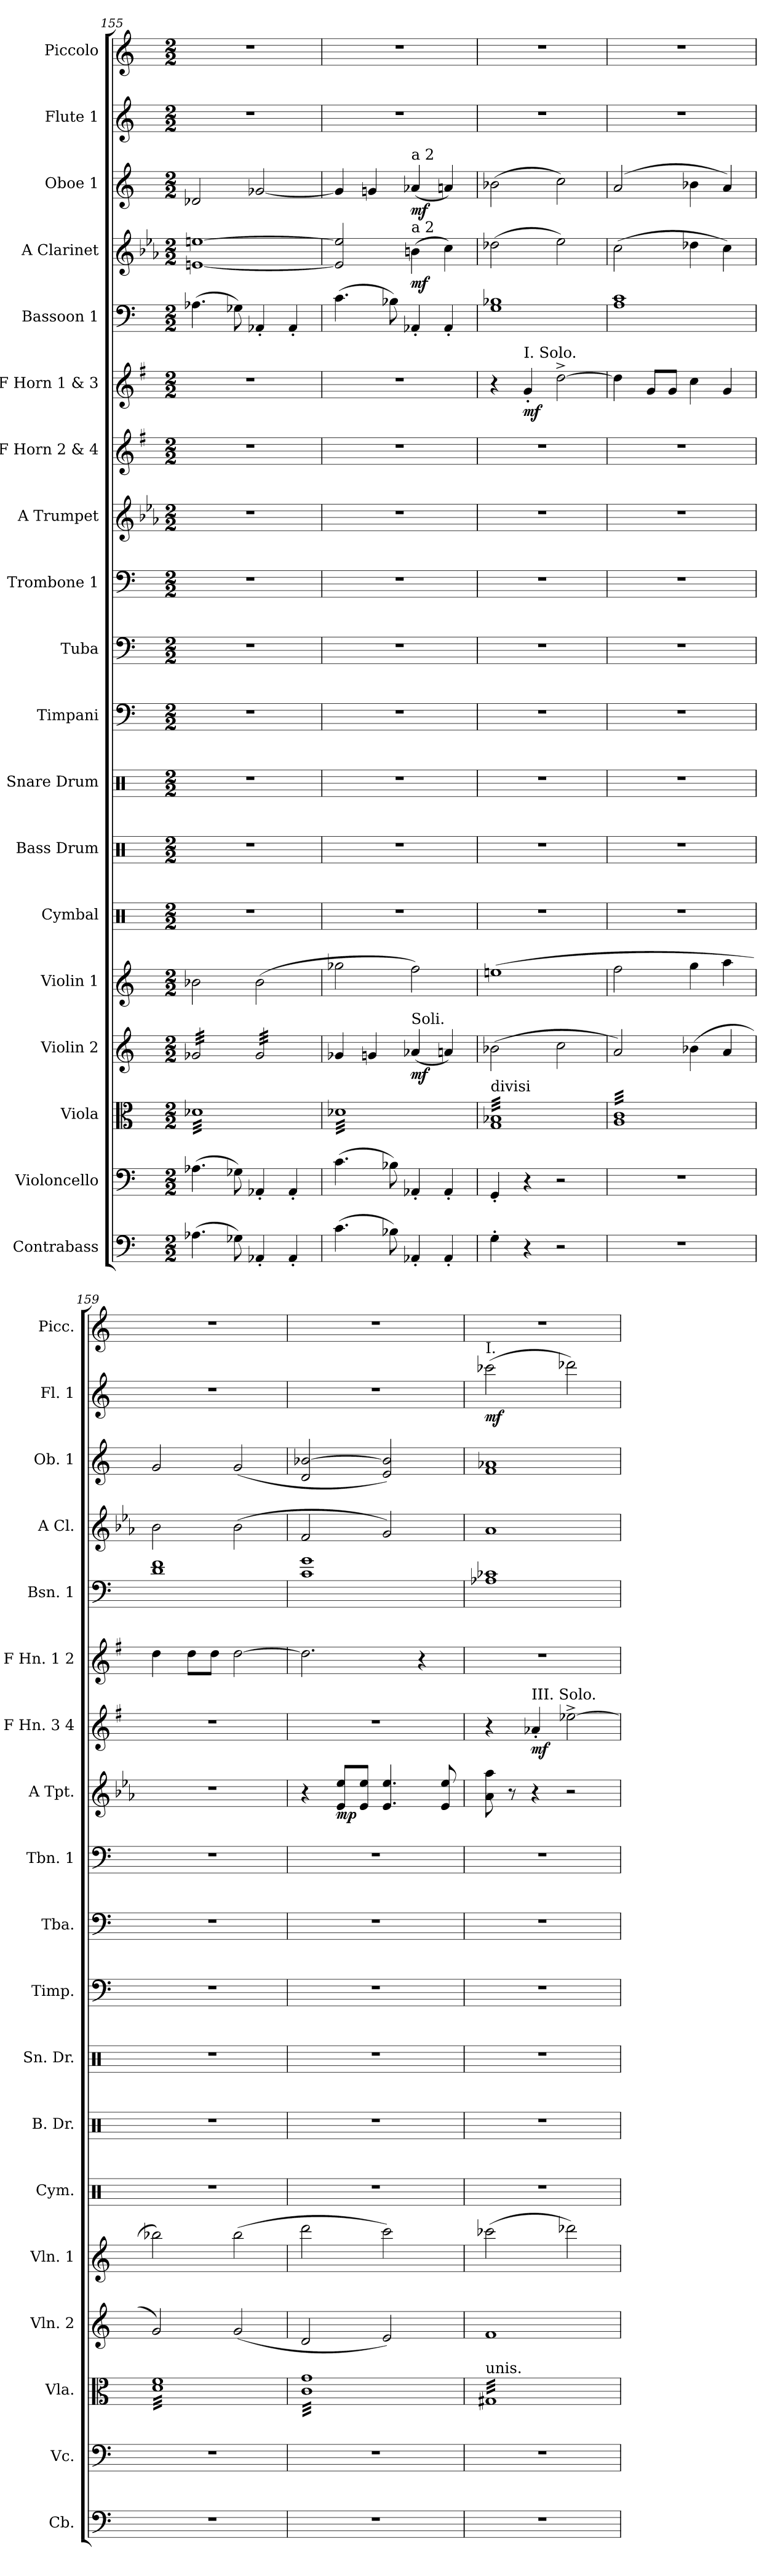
**kern	**kern	**kern	**kern	**dynam	**kern	**kern	**kern	**kern	**kern	**kern	**kern	**kern	**dynam	**kern	**dynam	**kern	**dynam	**kern	**kern	**dynam	**kern	**dynam	**kern	**dynam	**kern
*part19	*part18	*part17	*part16	*part16	*part15	*part14	*part13	*part12	*part11	*part10	*part9	*part8	*part8	*part7	*part7	*part6	*part6	*part5	*part4	*part4	*part3	*part3	*part2	*part2	*part1
*staff19	*staff18	*staff17	*staff16	*staff16	*staff15	*staff14	*staff13	*staff12	*staff11	*staff10	*staff9	*staff8	*staff8	*staff7	*staff7	*staff6	*staff6	*staff5	*staff4	*staff4	*staff3	*staff3	*staff2	*staff2	*staff1
*I"Contrabass	*I"Violoncello	*I"Viola	*I"Violin 2	*	*I"Violin 1	*I"Cymbal	*I"Bass Drum	*I"Snare Drum	*I"Timpani	*I"Tuba	*I"Trombone 1	*I"A Trumpet	*	*I"F Horn 2 &amp; 4	*	*I"F Horn 1 &amp; 3	*	*I"Bassoon 1	*I"A Clarinet	*	*I"Oboe 1	*	*I"Flute 1	*	*I"Piccolo
*I'Cb.	*I'Vc.	*I'Vla.	*I'Vln. 2	*	*I'Vln. 1	*I'Cym.	*I'B. Dr.	*I'Sn. Dr.	*I'Timp.	*I'Tba.	*I'Tbn. 1	*I'A Tpt.	*	*I'F Hn. 3 4	*	*I'F Hn. 1 2	*	*I'Bsn. 1	*I'A Cl.	*	*I'Ob. 1	*	*I'Fl. 1	*	*I'Picc.
*clefF4	*clefF4	*clefC3	*clefG2	*	*clefG2	*clefX	*clefX	*clefX	*clefF4	*clefF4	*clefF4	*clefG2	*	*clefG2	*	*clefG2	*	*clefF4	*clefG2	*	*clefG2	*	*clefG2	*	*clefG2
*ITrd7c12	*	*	*	*	*	*	*	*	*	*	*	*ITrd2c3	*	*ITrd4c7	*	*ITrd4c7	*	*	*ITrd2c3	*	*	*	*	*	*ITrd-7c-12
*k[]	*k[]	*k[]	*k[]	*	*k[]	*k[]	*k[]	*k[]	*k[]	*k[]	*k[]	*k[]	*	*k[]	*	*k[]	*	*k[]	*k[]	*	*k[]	*	*k[]	*	*k[]
*M2/2	*M2/2	*M2/2	*M2/2	*	*M2/2	*M2/2	*M2/2	*M2/2	*M2/2	*M2/2	*M2/2	*M2/2	*	*M2/2	*	*M2/2	*	*M2/2	*M2/2	*	*M2/2	*	*M2/2	*	*M2/2
=155	=155	=155	=155	=155	=155	=155	=155	=155	=155	=155	=155	=155	=155	=155	=155	=155	=155	=155	=155	=155	=155	=155	=155	=155	=155
*	*	*tremolo	*	*	*	*	*	*	*	*	*	*	*	*	*	*	*	*	*	*	*	*	*	*	*
*	*	*	*tremolo	*	*	*	*	*	*	*	*	*	*	*	*	*	*	*	*	*	*	*	*	*	*
(4.AA-X\	(4.A-X\	32d-XLLL	32g-X/LLL	.	2b-X\	1r	1r	1r	1r	1r	1r	1r	.	1r	.	1r	.	(4.A-X\	[1c#X [1cc#X	.	2d-X/	.	1r	.	1r
.	.	32d-X	32g-X/	.	.	.	.	.	.	.	.	.	.	.	.	.	.	.	.	.	.	.	.	.	.
.	.	32d-X	32g-X/	.	.	.	.	.	.	.	.	.	.	.	.	.	.	.	.	.	.	.	.	.	.
.	.	32d-X	32g-X/	.	.	.	.	.	.	.	.	.	.	.	.	.	.	.	.	.	.	.	.	.	.
.	.	32d-X	32g-X/	.	.	.	.	.	.	.	.	.	.	.	.	.	.	.	.	.	.	.	.	.	.
.	.	32d-X	32g-X/	.	.	.	.	.	.	.	.	.	.	.	.	.	.	.	.	.	.	.	.	.	.
.	.	32d-X	32g-X/	.	.	.	.	.	.	.	.	.	.	.	.	.	.	.	.	.	.	.	.	.	.
.	.	32d-X	32g-X/	.	.	.	.	.	.	.	.	.	.	.	.	.	.	.	.	.	.	.	.	.	.
.	.	32d-X	32g-X/	.	.	.	.	.	.	.	.	.	.	.	.	.	.	.	.	.	.	.	.	.	.
.	.	32d-X	32g-X/	.	.	.	.	.	.	.	.	.	.	.	.	.	.	.	.	.	.	.	.	.	.
.	.	32d-X	32g-X/	.	.	.	.	.	.	.	.	.	.	.	.	.	.	.	.	.	.	.	.	.	.
.	.	32d-X	32g-X/	.	.	.	.	.	.	.	.	.	.	.	.	.	.	.	.	.	.	.	.	.	.
8GG-X\)	8G-X\)	32d-X	32g-X/	.	.	.	.	.	.	.	.	.	.	.	.	.	.	8G-X\)	.	.	.	.	.	.	.
.	.	32d-X	32g-X/	.	.	.	.	.	.	.	.	.	.	.	.	.	.	.	.	.	.	.	.	.	.
.	.	32d-X	32g-X/	.	.	.	.	.	.	.	.	.	.	.	.	.	.	.	.	.	.	.	.	.	.
.	.	32d-X	32g-X/JJJ	.	.	.	.	.	.	.	.	.	.	.	.	.	.	.	.	.	.	.	.	.	.
4AAA-X'/	4AA-X'/	32d-X	32g-/LLL	.	(2b-\	.	.	.	.	.	.	.	.	.	.	.	.	4AA-X'/	.	.	[2g-X/	.	.	.	.
.	.	32d-X	32g-/	.	.	.	.	.	.	.	.	.	.	.	.	.	.	.	.	.	.	.	.	.	.
.	.	32d-X	32g-/	.	.	.	.	.	.	.	.	.	.	.	.	.	.	.	.	.	.	.	.	.	.
.	.	32d-X	32g-/	.	.	.	.	.	.	.	.	.	.	.	.	.	.	.	.	.	.	.	.	.	.
.	.	32d-X	32g-/	.	.	.	.	.	.	.	.	.	.	.	.	.	.	.	.	.	.	.	.	.	.
.	.	32d-X	32g-/	.	.	.	.	.	.	.	.	.	.	.	.	.	.	.	.	.	.	.	.	.	.
.	.	32d-X	32g-/	.	.	.	.	.	.	.	.	.	.	.	.	.	.	.	.	.	.	.	.	.	.
.	.	32d-X	32g-/	.	.	.	.	.	.	.	.	.	.	.	.	.	.	.	.	.	.	.	.	.	.
4AAA-'/	4AA-'/	32d-X	32g-/	.	.	.	.	.	.	.	.	.	.	.	.	.	.	4AA-'/	.	.	.	.	.	.	.
.	.	32d-X	32g-/	.	.	.	.	.	.	.	.	.	.	.	.	.	.	.	.	.	.	.	.	.	.
.	.	32d-X	32g-/	.	.	.	.	.	.	.	.	.	.	.	.	.	.	.	.	.	.	.	.	.	.
.	.	32d-X	32g-/	.	.	.	.	.	.	.	.	.	.	.	.	.	.	.	.	.	.	.	.	.	.
.	.	32d-X	32g-/	.	.	.	.	.	.	.	.	.	.	.	.	.	.	.	.	.	.	.	.	.	.
.	.	32d-X	32g-/	.	.	.	.	.	.	.	.	.	.	.	.	.	.	.	.	.	.	.	.	.	.
.	.	32d-X	32g-/	.	.	.	.	.	.	.	.	.	.	.	.	.	.	.	.	.	.	.	.	.	.
.	.	32d-XJJJ	32g-/JJJ	.	.	.	.	.	.	.	.	.	.	.	.	.	.	.	.	.	.	.	.	.	.
*	*	*	*Xtremolo	*	*	*	*	*	*	*	*	*	*	*	*	*	*	*	*	*	*	*	*	*	*
=156	=156	=156	=156	=156	=156	=156	=156	=156	=156	=156	=156	=156	=156	=156	=156	=156	=156	=156	=156	=156	=156	=156	=156	=156	=156
(4.C\	(4.c\	32d-XLLL	4g-X/	.	2gg-X\	1r	1r	1r	1r	1r	1r	1r	.	1r	.	1r	.	(4.c\	2c#/] 2cc#/]	.	4g-/]	.	1r	.	1r
.	.	32d-X	.	.	.	.	.	.	.	.	.	.	.	.	.	.	.	.	.	.	.	.	.	.	.
.	.	32d-X	.	.	.	.	.	.	.	.	.	.	.	.	.	.	.	.	.	.	.	.	.	.	.
.	.	32d-X	.	.	.	.	.	.	.	.	.	.	.	.	.	.	.	.	.	.	.	.	.	.	.
.	.	32d-X	.	.	.	.	.	.	.	.	.	.	.	.	.	.	.	.	.	.	.	.	.	.	.
.	.	32d-X	.	.	.	.	.	.	.	.	.	.	.	.	.	.	.	.	.	.	.	.	.	.	.
.	.	32d-X	.	.	.	.	.	.	.	.	.	.	.	.	.	.	.	.	.	.	.	.	.	.	.
.	.	32d-X	.	.	.	.	.	.	.	.	.	.	.	.	.	.	.	.	.	.	.	.	.	.	.
.	.	32d-X	4gn/	.	.	.	.	.	.	.	.	.	.	.	.	.	.	.	.	.	4gn/	.	.	.	.
.	.	32d-X	.	.	.	.	.	.	.	.	.	.	.	.	.	.	.	.	.	.	.	.	.	.	.
.	.	32d-X	.	.	.	.	.	.	.	.	.	.	.	.	.	.	.	.	.	.	.	.	.	.	.
.	.	32d-X	.	.	.	.	.	.	.	.	.	.	.	.	.	.	.	.	.	.	.	.	.	.	.
8BB-X\)	8B-X\)	32d-X	.	.	.	.	.	.	.	.	.	.	.	.	.	.	.	8B-X\)	.	.	.	.	.	.	.
.	.	32d-X	.	.	.	.	.	.	.	.	.	.	.	.	.	.	.	.	.	.	.	.	.	.	.
.	.	32d-X	.	.	.	.	.	.	.	.	.	.	.	.	.	.	.	.	.	.	.	.	.	.	.
.	.	32d-X	.	.	.	.	.	.	.	.	.	.	.	.	.	.	.	.	.	.	.	.	.	.	.
!	!	!	!	!	!	!	!	!	!	!	!	!	!	!	!	!	!	!	!	!	!LO:TX:a:t=a 2	!	!	!	!
!	!	!	!	!	!	!	!	!	!	!	!	!	!	!	!	!	!	!	!LO:TX:a:t=a 2	!	!	!	!	!	!
!	!	!	!LO:TX:a:t=Soli.	!	!	!	!	!	!	!	!	!	!	!	!	!	!	!	!	!	!	!	!	!	!
!	!	!	!	!LO:DY:b	!	!	!	!	!	!	!	!	!	!	!	!	!	!	!	!LO:DY:b	!	!LO:DY:b	!	!	!
4AAA-X'/	4AA-X'/	32d-X	(4a-X/	mf	2ff\)	.	.	.	.	.	.	.	.	.	.	.	.	4AA-X'/	(4g#X\	mf	(4a-X/	mf	.	.	.
.	.	32d-X	.	.	.	.	.	.	.	.	.	.	.	.	.	.	.	.	.	.	.	.	.	.	.
.	.	32d-X	.	.	.	.	.	.	.	.	.	.	.	.	.	.	.	.	.	.	.	.	.	.	.
.	.	32d-X	.	.	.	.	.	.	.	.	.	.	.	.	.	.	.	.	.	.	.	.	.	.	.
.	.	32d-X	.	.	.	.	.	.	.	.	.	.	.	.	.	.	.	.	.	.	.	.	.	.	.
.	.	32d-X	.	.	.	.	.	.	.	.	.	.	.	.	.	.	.	.	.	.	.	.	.	.	.
.	.	32d-X	.	.	.	.	.	.	.	.	.	.	.	.	.	.	.	.	.	.	.	.	.	.	.
.	.	32d-X	.	.	.	.	.	.	.	.	.	.	.	.	.	.	.	.	.	.	.	.	.	.	.
4AAA-'/	4AA-'/	32d-X	4an/)	.	.	.	.	.	.	.	.	.	.	.	.	.	.	4AA-'/	4a\)	.	4an/)	.	.	.	.
.	.	32d-X	.	.	.	.	.	.	.	.	.	.	.	.	.	.	.	.	.	.	.	.	.	.	.
.	.	32d-X	.	.	.	.	.	.	.	.	.	.	.	.	.	.	.	.	.	.	.	.	.	.	.
.	.	32d-X	.	.	.	.	.	.	.	.	.	.	.	.	.	.	.	.	.	.	.	.	.	.	.
.	.	32d-X	.	.	.	.	.	.	.	.	.	.	.	.	.	.	.	.	.	.	.	.	.	.	.
.	.	32d-X	.	.	.	.	.	.	.	.	.	.	.	.	.	.	.	.	.	.	.	.	.	.	.
.	.	32d-X	.	.	.	.	.	.	.	.	.	.	.	.	.	.	.	.	.	.	.	.	.	.	.
.	.	32d-XJJJ	.	.	.	.	.	.	.	.	.	.	.	.	.	.	.	.	.	.	.	.	.	.	.
!!LO:PB:g=z
=157	=157	=157	=157	=157	=157	=157	=157	=157	=157	=157	=157	=157	=157	=157	=157	=157	=157	=157	=157	=157	=157	=157	=157	=157	=157
!	!	!LO:TX:a:t=divisi	!	!	!	!	!	!	!	!	!	!	!	!	!	!	!	!	!	!	!	!	!	!	!
4GG'\	4GG'/	32G 32B-XLLL	(2b-X\	.	(1een	1r	1r	1r	1r	1r	1r	1r	.	1r	.	4r	.	1G 1B-X	(2b-X\	.	(2b-X\	.	1r	.	1r
.	.	32G 32B-X	.	.	.	.	.	.	.	.	.	.	.	.	.	.	.	.	.	.	.	.	.	.	.
.	.	32G 32B-X	.	.	.	.	.	.	.	.	.	.	.	.	.	.	.	.	.	.	.	.	.	.	.
.	.	32G 32B-X	.	.	.	.	.	.	.	.	.	.	.	.	.	.	.	.	.	.	.	.	.	.	.
.	.	32G 32B-X	.	.	.	.	.	.	.	.	.	.	.	.	.	.	.	.	.	.	.	.	.	.	.
.	.	32G 32B-X	.	.	.	.	.	.	.	.	.	.	.	.	.	.	.	.	.	.	.	.	.	.	.
.	.	32G 32B-X	.	.	.	.	.	.	.	.	.	.	.	.	.	.	.	.	.	.	.	.	.	.	.
.	.	32G 32B-X	.	.	.	.	.	.	.	.	.	.	.	.	.	.	.	.	.	.	.	.	.	.	.
!	!	!	!	!	!	!	!	!	!	!	!	!	!	!	!	!LO:TX:a:t=I. Solo.	!	!	!	!	!	!	!	!	!
!	!	!	!	!	!	!	!	!	!	!	!	!	!	!	!	!	!LO:DY:b	!	!	!	!	!	!	!	!
4r	4r	32G 32B-X	.	.	.	.	.	.	.	.	.	.	.	.	.	4c'/	mf	.	.	.	.	.	.	.	.
.	.	32G 32B-X	.	.	.	.	.	.	.	.	.	.	.	.	.	.	.	.	.	.	.	.	.	.	.
.	.	32G 32B-X	.	.	.	.	.	.	.	.	.	.	.	.	.	.	.	.	.	.	.	.	.	.	.
.	.	32G 32B-X	.	.	.	.	.	.	.	.	.	.	.	.	.	.	.	.	.	.	.	.	.	.	.
.	.	32G 32B-X	.	.	.	.	.	.	.	.	.	.	.	.	.	.	.	.	.	.	.	.	.	.	.
.	.	32G 32B-X	.	.	.	.	.	.	.	.	.	.	.	.	.	.	.	.	.	.	.	.	.	.	.
.	.	32G 32B-X	.	.	.	.	.	.	.	.	.	.	.	.	.	.	.	.	.	.	.	.	.	.	.
.	.	32G 32B-X	.	.	.	.	.	.	.	.	.	.	.	.	.	.	.	.	.	.	.	.	.	.	.
2r	2r	32G 32B-X	2cc\	.	.	.	.	.	.	.	.	.	.	.	.	[2g^\	.	.	2cc\)	.	2cc\)	.	.	.	.
.	.	32G 32B-X	.	.	.	.	.	.	.	.	.	.	.	.	.	.	.	.	.	.	.	.	.	.	.
.	.	32G 32B-X	.	.	.	.	.	.	.	.	.	.	.	.	.	.	.	.	.	.	.	.	.	.	.
.	.	32G 32B-X	.	.	.	.	.	.	.	.	.	.	.	.	.	.	.	.	.	.	.	.	.	.	.
.	.	32G 32B-X	.	.	.	.	.	.	.	.	.	.	.	.	.	.	.	.	.	.	.	.	.	.	.
.	.	32G 32B-X	.	.	.	.	.	.	.	.	.	.	.	.	.	.	.	.	.	.	.	.	.	.	.
.	.	32G 32B-X	.	.	.	.	.	.	.	.	.	.	.	.	.	.	.	.	.	.	.	.	.	.	.
.	.	32G 32B-X	.	.	.	.	.	.	.	.	.	.	.	.	.	.	.	.	.	.	.	.	.	.	.
.	.	32G 32B-X	.	.	.	.	.	.	.	.	.	.	.	.	.	.	.	.	.	.	.	.	.	.	.
.	.	32G 32B-X	.	.	.	.	.	.	.	.	.	.	.	.	.	.	.	.	.	.	.	.	.	.	.
.	.	32G 32B-X	.	.	.	.	.	.	.	.	.	.	.	.	.	.	.	.	.	.	.	.	.	.	.
.	.	32G 32B-X	.	.	.	.	.	.	.	.	.	.	.	.	.	.	.	.	.	.	.	.	.	.	.
.	.	32G 32B-X	.	.	.	.	.	.	.	.	.	.	.	.	.	.	.	.	.	.	.	.	.	.	.
.	.	32G 32B-X	.	.	.	.	.	.	.	.	.	.	.	.	.	.	.	.	.	.	.	.	.	.	.
.	.	32G 32B-X	.	.	.	.	.	.	.	.	.	.	.	.	.	.	.	.	.	.	.	.	.	.	.
.	.	32G 32B-XJJJ	.	.	.	.	.	.	.	.	.	.	.	.	.	.	.	.	.	.	.	.	.	.	.
=158	=158	=158	=158	=158	=158	=158	=158	=158	=158	=158	=158	=158	=158	=158	=158	=158	=158	=158	=158	=158	=158	=158	=158	=158	=158
1r	1r	32A 32cLLL	2a/)	.	2ff\	1r	1r	1r	1r	1r	1r	1r	.	1r	.	4g\]	.	1A 1c	(2a\	.	(2a/	.	1r	.	1r
.	.	32A 32c	.	.	.	.	.	.	.	.	.	.	.	.	.	.	.	.	.	.	.	.	.	.	.
.	.	32A 32c	.	.	.	.	.	.	.	.	.	.	.	.	.	.	.	.	.	.	.	.	.	.	.
.	.	32A 32c	.	.	.	.	.	.	.	.	.	.	.	.	.	.	.	.	.	.	.	.	.	.	.
.	.	32A 32c	.	.	.	.	.	.	.	.	.	.	.	.	.	.	.	.	.	.	.	.	.	.	.
.	.	32A 32c	.	.	.	.	.	.	.	.	.	.	.	.	.	.	.	.	.	.	.	.	.	.	.
.	.	32A 32c	.	.	.	.	.	.	.	.	.	.	.	.	.	.	.	.	.	.	.	.	.	.	.
.	.	32A 32c	.	.	.	.	.	.	.	.	.	.	.	.	.	.	.	.	.	.	.	.	.	.	.
.	.	32A 32c	.	.	.	.	.	.	.	.	.	.	.	.	.	8c/L	.	.	.	.	.	.	.	.	.
.	.	32A 32c	.	.	.	.	.	.	.	.	.	.	.	.	.	.	.	.	.	.	.	.	.	.	.
.	.	32A 32c	.	.	.	.	.	.	.	.	.	.	.	.	.	.	.	.	.	.	.	.	.	.	.
.	.	32A 32c	.	.	.	.	.	.	.	.	.	.	.	.	.	.	.	.	.	.	.	.	.	.	.
.	.	32A 32c	.	.	.	.	.	.	.	.	.	.	.	.	.	8c/J	.	.	.	.	.	.	.	.	.
.	.	32A 32c	.	.	.	.	.	.	.	.	.	.	.	.	.	.	.	.	.	.	.	.	.	.	.
.	.	32A 32c	.	.	.	.	.	.	.	.	.	.	.	.	.	.	.	.	.	.	.	.	.	.	.
.	.	32A 32c	.	.	.	.	.	.	.	.	.	.	.	.	.	.	.	.	.	.	.	.	.	.	.
.	.	32A 32c	(4b-X\	.	4gg\	.	.	.	.	.	.	.	.	.	.	4f\	.	.	4b-X\	.	4b-X\	.	.	.	.
.	.	32A 32c	.	.	.	.	.	.	.	.	.	.	.	.	.	.	.	.	.	.	.	.	.	.	.
.	.	32A 32c	.	.	.	.	.	.	.	.	.	.	.	.	.	.	.	.	.	.	.	.	.	.	.
.	.	32A 32c	.	.	.	.	.	.	.	.	.	.	.	.	.	.	.	.	.	.	.	.	.	.	.
.	.	32A 32c	.	.	.	.	.	.	.	.	.	.	.	.	.	.	.	.	.	.	.	.	.	.	.
.	.	32A 32c	.	.	.	.	.	.	.	.	.	.	.	.	.	.	.	.	.	.	.	.	.	.	.
.	.	32A 32c	.	.	.	.	.	.	.	.	.	.	.	.	.	.	.	.	.	.	.	.	.	.	.
.	.	32A 32c	.	.	.	.	.	.	.	.	.	.	.	.	.	.	.	.	.	.	.	.	.	.	.
.	.	32A 32c	4a/	.	4aa\	.	.	.	.	.	.	.	.	.	.	4c/	.	.	4a\)	.	4a/)	.	.	.	.
.	.	32A 32c	.	.	.	.	.	.	.	.	.	.	.	.	.	.	.	.	.	.	.	.	.	.	.
.	.	32A 32c	.	.	.	.	.	.	.	.	.	.	.	.	.	.	.	.	.	.	.	.	.	.	.
.	.	32A 32c	.	.	.	.	.	.	.	.	.	.	.	.	.	.	.	.	.	.	.	.	.	.	.
.	.	32A 32c	.	.	.	.	.	.	.	.	.	.	.	.	.	.	.	.	.	.	.	.	.	.	.
.	.	32A 32c	.	.	.	.	.	.	.	.	.	.	.	.	.	.	.	.	.	.	.	.	.	.	.
.	.	32A 32c	.	.	.	.	.	.	.	.	.	.	.	.	.	.	.	.	.	.	.	.	.	.	.
.	.	32A 32cJJJ	.	.	.	.	.	.	.	.	.	.	.	.	.	.	.	.	.	.	.	.	.	.	.
=159	=159	=159	=159	=159	=159	=159	=159	=159	=159	=159	=159	=159	=159	=159	=159	=159	=159	=159	=159	=159	=159	=159	=159	=159	=159
1r	1r	32d 32fLLL	2g/)	.	2bb-X\)	1r	1r	1r	1r	1r	1r	1r	.	1r	.	4g\	.	1d 1f	2g\	.	2g/	.	1r	.	1r
.	.	32d 32f	.	.	.	.	.	.	.	.	.	.	.	.	.	.	.	.	.	.	.	.	.	.	.
.	.	32d 32f	.	.	.	.	.	.	.	.	.	.	.	.	.	.	.	.	.	.	.	.	.	.	.
.	.	32d 32f	.	.	.	.	.	.	.	.	.	.	.	.	.	.	.	.	.	.	.	.	.	.	.
.	.	32d 32f	.	.	.	.	.	.	.	.	.	.	.	.	.	.	.	.	.	.	.	.	.	.	.
.	.	32d 32f	.	.	.	.	.	.	.	.	.	.	.	.	.	.	.	.	.	.	.	.	.	.	.
.	.	32d 32f	.	.	.	.	.	.	.	.	.	.	.	.	.	.	.	.	.	.	.	.	.	.	.
.	.	32d 32f	.	.	.	.	.	.	.	.	.	.	.	.	.	.	.	.	.	.	.	.	.	.	.
.	.	32d 32f	.	.	.	.	.	.	.	.	.	.	.	.	.	8g\L	.	.	.	.	.	.	.	.	.
.	.	32d 32f	.	.	.	.	.	.	.	.	.	.	.	.	.	.	.	.	.	.	.	.	.	.	.
.	.	32d 32f	.	.	.	.	.	.	.	.	.	.	.	.	.	.	.	.	.	.	.	.	.	.	.
.	.	32d 32f	.	.	.	.	.	.	.	.	.	.	.	.	.	.	.	.	.	.	.	.	.	.	.
.	.	32d 32f	.	.	.	.	.	.	.	.	.	.	.	.	.	8g\J	.	.	.	.	.	.	.	.	.
.	.	32d 32f	.	.	.	.	.	.	.	.	.	.	.	.	.	.	.	.	.	.	.	.	.	.	.
.	.	32d 32f	.	.	.	.	.	.	.	.	.	.	.	.	.	.	.	.	.	.	.	.	.	.	.
.	.	32d 32f	.	.	.	.	.	.	.	.	.	.	.	.	.	.	.	.	.	.	.	.	.	.	.
.	.	32d 32f	(>2g/	.	(2bb-\	.	.	.	.	.	.	.	.	.	.	[2g\	.	.	(>2g\	.	(>2g/	.	.	.	.
.	.	32d 32f	.	.	.	.	.	.	.	.	.	.	.	.	.	.	.	.	.	.	.	.	.	.	.
.	.	32d 32f	.	.	.	.	.	.	.	.	.	.	.	.	.	.	.	.	.	.	.	.	.	.	.
.	.	32d 32f	.	.	.	.	.	.	.	.	.	.	.	.	.	.	.	.	.	.	.	.	.	.	.
.	.	32d 32f	.	.	.	.	.	.	.	.	.	.	.	.	.	.	.	.	.	.	.	.	.	.	.
.	.	32d 32f	.	.	.	.	.	.	.	.	.	.	.	.	.	.	.	.	.	.	.	.	.	.	.
.	.	32d 32f	.	.	.	.	.	.	.	.	.	.	.	.	.	.	.	.	.	.	.	.	.	.	.
.	.	32d 32f	.	.	.	.	.	.	.	.	.	.	.	.	.	.	.	.	.	.	.	.	.	.	.
.	.	32d 32f	.	.	.	.	.	.	.	.	.	.	.	.	.	.	.	.	.	.	.	.	.	.	.
.	.	32d 32f	.	.	.	.	.	.	.	.	.	.	.	.	.	.	.	.	.	.	.	.	.	.	.
.	.	32d 32f	.	.	.	.	.	.	.	.	.	.	.	.	.	.	.	.	.	.	.	.	.	.	.
.	.	32d 32f	.	.	.	.	.	.	.	.	.	.	.	.	.	.	.	.	.	.	.	.	.	.	.
.	.	32d 32f	.	.	.	.	.	.	.	.	.	.	.	.	.	.	.	.	.	.	.	.	.	.	.
.	.	32d 32f	.	.	.	.	.	.	.	.	.	.	.	.	.	.	.	.	.	.	.	.	.	.	.
.	.	32d 32f	.	.	.	.	.	.	.	.	.	.	.	.	.	.	.	.	.	.	.	.	.	.	.
.	.	32d 32fJJJ	.	.	.	.	.	.	.	.	.	.	.	.	.	.	.	.	.	.	.	.	.	.	.
=160	=160	=160	=160	=160	=160	=160	=160	=160	=160	=160	=160	=160	=160	=160	=160	=160	=160	=160	=160	=160	=160	=160	=160	=160	=160
1r	1r	32c 32gLLL	2d/	.	2ddd\	1r	1r	1r	1r	1r	1r	4r	.	1r	.	2.g\]	.	1c 1g	2d/	.	2d/ [2b-X/	.	1r	.	1r
.	.	32c 32g	.	.	.	.	.	.	.	.	.	.	.	.	.	.	.	.	.	.	.	.	.	.	.
.	.	32c 32g	.	.	.	.	.	.	.	.	.	.	.	.	.	.	.	.	.	.	.	.	.	.	.
.	.	32c 32g	.	.	.	.	.	.	.	.	.	.	.	.	.	.	.	.	.	.	.	.	.	.	.
.	.	32c 32g	.	.	.	.	.	.	.	.	.	.	.	.	.	.	.	.	.	.	.	.	.	.	.
.	.	32c 32g	.	.	.	.	.	.	.	.	.	.	.	.	.	.	.	.	.	.	.	.	.	.	.
.	.	32c 32g	.	.	.	.	.	.	.	.	.	.	.	.	.	.	.	.	.	.	.	.	.	.	.
.	.	32c 32g	.	.	.	.	.	.	.	.	.	.	.	.	.	.	.	.	.	.	.	.	.	.	.
!	!	!	!	!	!	!	!	!	!	!	!	!	!LO:DY:b	!	!	!	!	!	!	!	!	!	!	!	!
.	.	32c 32g	.	.	.	.	.	.	.	.	.	8c/ 8cc/L	mp	.	.	.	.	.	.	.	.	.	.	.	.
.	.	32c 32g	.	.	.	.	.	.	.	.	.	.	.	.	.	.	.	.	.	.	.	.	.	.	.
.	.	32c 32g	.	.	.	.	.	.	.	.	.	.	.	.	.	.	.	.	.	.	.	.	.	.	.
.	.	32c 32g	.	.	.	.	.	.	.	.	.	.	.	.	.	.	.	.	.	.	.	.	.	.	.
.	.	32c 32g	.	.	.	.	.	.	.	.	.	8c/ 8cc/J	.	.	.	.	.	.	.	.	.	.	.	.	.
.	.	32c 32g	.	.	.	.	.	.	.	.	.	.	.	.	.	.	.	.	.	.	.	.	.	.	.
.	.	32c 32g	.	.	.	.	.	.	.	.	.	.	.	.	.	.	.	.	.	.	.	.	.	.	.
.	.	32c 32g	.	.	.	.	.	.	.	.	.	.	.	.	.	.	.	.	.	.	.	.	.	.	.
.	.	32c 32g	2e/)	.	2ccc\)	.	.	.	.	.	.	4.c/ 4.cc/	.	.	.	.	.	.	2e/)	.	2e/ 2b-/])	.	.	.	.
.	.	32c 32g	.	.	.	.	.	.	.	.	.	.	.	.	.	.	.	.	.	.	.	.	.	.	.
.	.	32c 32g	.	.	.	.	.	.	.	.	.	.	.	.	.	.	.	.	.	.	.	.	.	.	.
.	.	32c 32g	.	.	.	.	.	.	.	.	.	.	.	.	.	.	.	.	.	.	.	.	.	.	.
.	.	32c 32g	.	.	.	.	.	.	.	.	.	.	.	.	.	.	.	.	.	.	.	.	.	.	.
.	.	32c 32g	.	.	.	.	.	.	.	.	.	.	.	.	.	.	.	.	.	.	.	.	.	.	.
.	.	32c 32g	.	.	.	.	.	.	.	.	.	.	.	.	.	.	.	.	.	.	.	.	.	.	.
.	.	32c 32g	.	.	.	.	.	.	.	.	.	.	.	.	.	.	.	.	.	.	.	.	.	.	.
.	.	32c 32g	.	.	.	.	.	.	.	.	.	.	.	.	.	4r	.	.	.	.	.	.	.	.	.
.	.	32c 32g	.	.	.	.	.	.	.	.	.	.	.	.	.	.	.	.	.	.	.	.	.	.	.
.	.	32c 32g	.	.	.	.	.	.	.	.	.	.	.	.	.	.	.	.	.	.	.	.	.	.	.
.	.	32c 32g	.	.	.	.	.	.	.	.	.	.	.	.	.	.	.	.	.	.	.	.	.	.	.
.	.	32c 32g	.	.	.	.	.	.	.	.	.	8c/ 8cc/	.	.	.	.	.	.	.	.	.	.	.	.	.
.	.	32c 32g	.	.	.	.	.	.	.	.	.	.	.	.	.	.	.	.	.	.	.	.	.	.	.
.	.	32c 32g	.	.	.	.	.	.	.	.	.	.	.	.	.	.	.	.	.	.	.	.	.	.	.
.	.	32c 32gJJJ	.	.	.	.	.	.	.	.	.	.	.	.	.	.	.	.	.	.	.	.	.	.	.
=161	=161	=161	=161	=161	=161	=161	=161	=161	=161	=161	=161	=161	=161	=161	=161	=161	=161	=161	=161	=161	=161	=161	=161	=161	=161
!	!	!	!	!	!	!	!	!	!	!	!	!	!	!	!	!	!	!	!	!	!	!	!LO:TX:a:t=I.	!	!
!	!	!LO:TX:a:t=unis.	!	!	!	!	!	!	!	!	!	!	!	!	!	!	!	!	!	!	!	!	!	!	!
!	!	!	!	!	!	!	!	!	!	!	!	!	!	!	!	!	!	!	!	!	!	!	!	!LO:DY:b	!
1r	1r	32G#XLLL	1f	.	(2ccc-X\	1r	1r	1r	1r	1r	1r	8f\ 8ff\	.	4r	.	1r	.	1A-X 1c-X	1f	.	1f 1a-X	.	(2ccc-X\	mf	1r
.	.	32G#X	.	.	.	.	.	.	.	.	.	.	.	.	.	.	.	.	.	.	.	.	.	.	.
.	.	32G#X	.	.	.	.	.	.	.	.	.	.	.	.	.	.	.	.	.	.	.	.	.	.	.
.	.	32G#X	.	.	.	.	.	.	.	.	.	.	.	.	.	.	.	.	.	.	.	.	.	.	.
.	.	32G#X	.	.	.	.	.	.	.	.	.	8r	.	.	.	.	.	.	.	.	.	.	.	.	.
.	.	32G#X	.	.	.	.	.	.	.	.	.	.	.	.	.	.	.	.	.	.	.	.	.	.	.
.	.	32G#X	.	.	.	.	.	.	.	.	.	.	.	.	.	.	.	.	.	.	.	.	.	.	.
.	.	32G#X	.	.	.	.	.	.	.	.	.	.	.	.	.	.	.	.	.	.	.	.	.	.	.
!	!	!	!	!	!	!	!	!	!	!	!	!	!	!LO:TX:a:t=III. Solo.	!	!	!	!	!	!	!	!	!	!	!
!	!	!	!	!	!	!	!	!	!	!	!	!	!	!	!LO:DY:b	!	!	!	!	!	!	!	!	!	!
.	.	32G#X	.	.	.	.	.	.	.	.	.	4r	.	4d-X'/	mf	.	.	.	.	.	.	.	.	.	.
.	.	32G#X	.	.	.	.	.	.	.	.	.	.	.	.	.	.	.	.	.	.	.	.	.	.	.
.	.	32G#X	.	.	.	.	.	.	.	.	.	.	.	.	.	.	.	.	.	.	.	.	.	.	.
.	.	32G#X	.	.	.	.	.	.	.	.	.	.	.	.	.	.	.	.	.	.	.	.	.	.	.
.	.	32G#X	.	.	.	.	.	.	.	.	.	.	.	.	.	.	.	.	.	.	.	.	.	.	.
.	.	32G#X	.	.	.	.	.	.	.	.	.	.	.	.	.	.	.	.	.	.	.	.	.	.	.
.	.	32G#X	.	.	.	.	.	.	.	.	.	.	.	.	.	.	.	.	.	.	.	.	.	.	.
.	.	32G#X	.	.	.	.	.	.	.	.	.	.	.	.	.	.	.	.	.	.	.	.	.	.	.
.	.	32G#X	.	.	2ddd-X\)	.	.	.	.	.	.	2r	.	[2a-X^\	.	.	.	.	.	.	.	.	2ddd-X\)	.	.
.	.	32G#X	.	.	.	.	.	.	.	.	.	.	.	.	.	.	.	.	.	.	.	.	.	.	.
.	.	32G#X	.	.	.	.	.	.	.	.	.	.	.	.	.	.	.	.	.	.	.	.	.	.	.
.	.	32G#X	.	.	.	.	.	.	.	.	.	.	.	.	.	.	.	.	.	.	.	.	.	.	.
.	.	32G#X	.	.	.	.	.	.	.	.	.	.	.	.	.	.	.	.	.	.	.	.	.	.	.
.	.	32G#X	.	.	.	.	.	.	.	.	.	.	.	.	.	.	.	.	.	.	.	.	.	.	.
.	.	32G#X	.	.	.	.	.	.	.	.	.	.	.	.	.	.	.	.	.	.	.	.	.	.	.
.	.	32G#X	.	.	.	.	.	.	.	.	.	.	.	.	.	.	.	.	.	.	.	.	.	.	.
.	.	32G#X	.	.	.	.	.	.	.	.	.	.	.	.	.	.	.	.	.	.	.	.	.	.	.
.	.	32G#X	.	.	.	.	.	.	.	.	.	.	.	.	.	.	.	.	.	.	.	.	.	.	.
.	.	32G#X	.	.	.	.	.	.	.	.	.	.	.	.	.	.	.	.	.	.	.	.	.	.	.
.	.	32G#X	.	.	.	.	.	.	.	.	.	.	.	.	.	.	.	.	.	.	.	.	.	.	.
.	.	32G#X	.	.	.	.	.	.	.	.	.	.	.	.	.	.	.	.	.	.	.	.	.	.	.
.	.	32G#X	.	.	.	.	.	.	.	.	.	.	.	.	.	.	.	.	.	.	.	.	.	.	.
.	.	32G#X	.	.	.	.	.	.	.	.	.	.	.	.	.	.	.	.	.	.	.	.	.	.	.
.	.	32G#XJJJ	.	.	.	.	.	.	.	.	.	.	.	.	.	.	.	.	.	.	.	.	.	.	.
*	*	*Xtremolo	*	*	*	*	*	*	*	*	*	*	*	*	*	*	*	*	*	*	*	*	*	*	*
=	=	=	=	=	=	=	=	=	=	=	=	=	=	=	=	=	=	=	=	=	=	=	=	=	=
*-	*-	*-	*-	*-	*-	*-	*-	*-	*-	*-	*-	*-	*-	*-	*-	*-	*-	*-	*-	*-	*-	*-	*-	*-	*-
